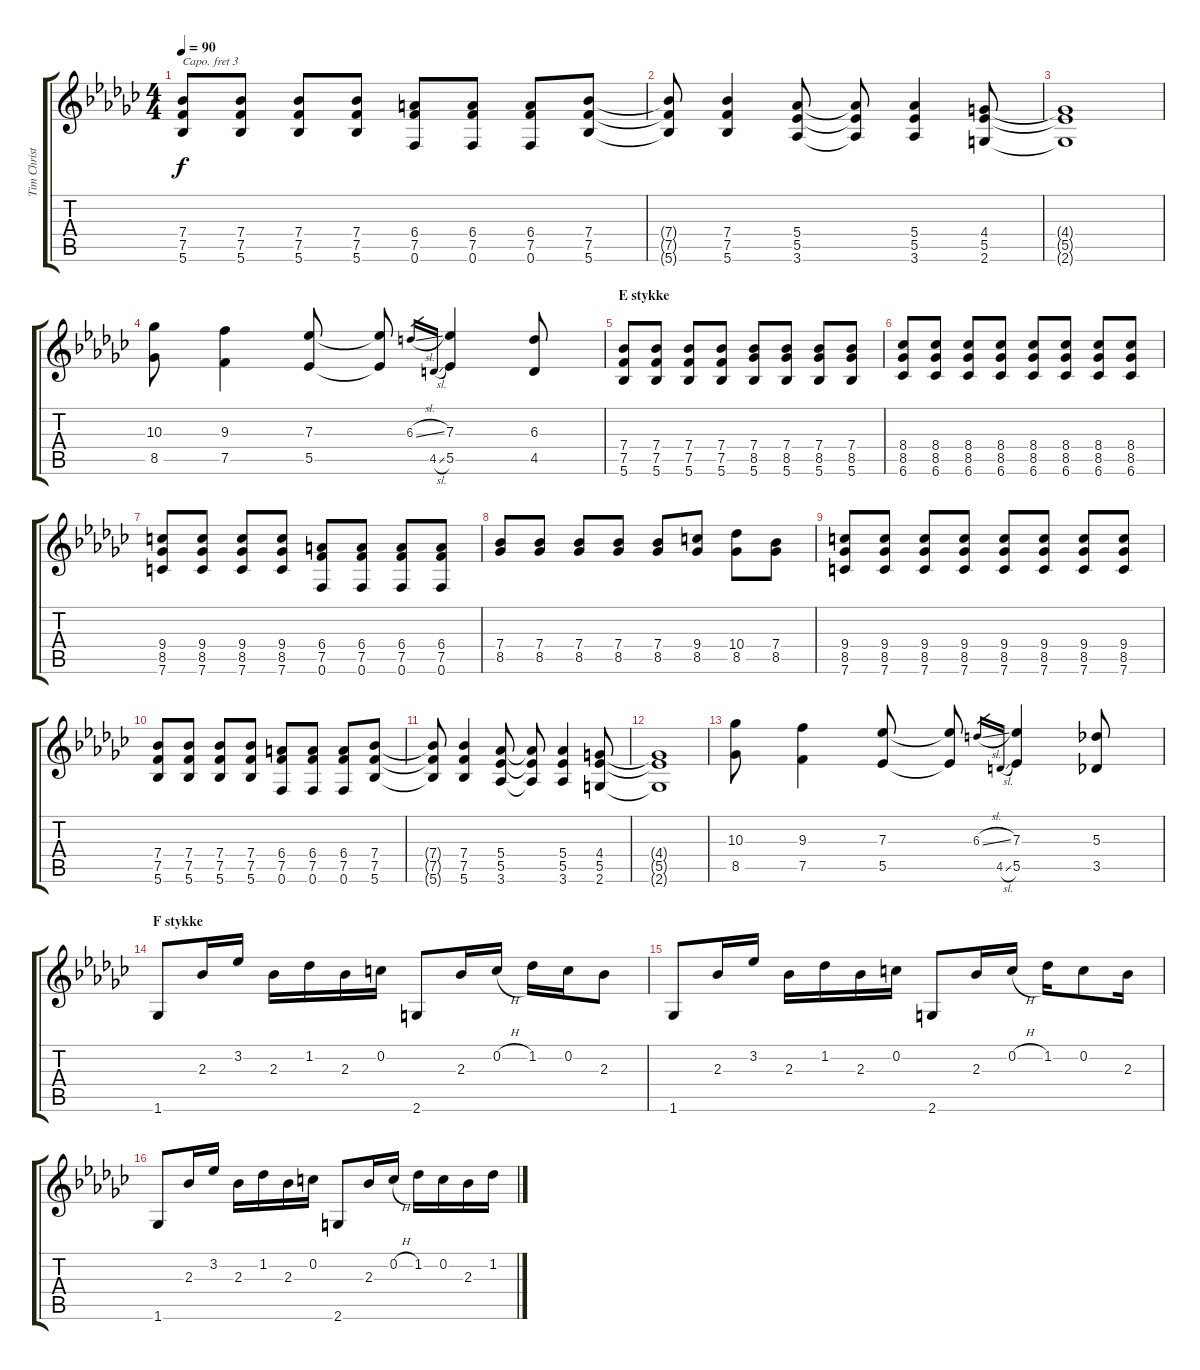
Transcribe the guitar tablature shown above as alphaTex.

\track ("Tim Christensen (Guitar 1)" "Tim Christ") {instrument distortionguitar}
\staff {score tabs}
\capo 3
\tuning (D4 A3 F3 C3 G2 D2) {hide}
\ts (4 4)
\tempo 90
\clef g2
\ks gb
(7.4 7.5 5.6).8{dy f} (7.4 7.5 5.6).8 (7.4 7.5 5.6).8 (7.4 7.5 5.6).8 (6.4 7.5 0.6).8 (6.4 7.5 0.6).8 (6.4 7.5 0.6).8 (7.4 7.5 5.6).8 |
(7.4{t} 7.5{t} 5.6{t}).8 (7.4 7.5 5.6).4 (5.4 5.5 3.6).8 (5.4{t} 5.5{t} 3.6{t}).8 (5.4 5.5 3.6).4 (4.4 5.5 2.6).8 |
(4.4{t} 5.5{t} 2.6{t}).1 |
(10.3 8.5).8 (9.3 7.5).4 (7.3 5.5).8 (7.3{t} 5.5{t}).8 6.3{sl}.16{gr} 4.5{sl}.16{gr} (7.3 5.5).4 (6.3 4.5).8 |
\section ("" "E stykke")
(7.4 7.5 5.6).8 (7.4 7.5 5.6).8 (7.4 7.5 5.6).8 (7.4 7.5 5.6).8 (7.4 8.5 5.6).8 (7.4 8.5 5.6).8 (7.4 8.5 5.6).8 (7.4 8.5 5.6).8 |
(8.4 8.5 6.6).8 (8.4 8.5 6.6).8 (8.4 8.5 6.6).8 (8.4 8.5 6.6).8 (8.4 8.5 6.6).8 (8.4 8.5 6.6).8 (8.4 8.5 6.6).8 (8.4 8.5 6.6).8 |
(9.4 8.5 7.6).8 (9.4 8.5 7.6).8 (9.4 8.5 7.6).8 (9.4 8.5 7.6).8 (6.4 7.5 0.6).8 (6.4 7.5 0.6).8 (6.4 7.5 0.6).8 (6.4 7.5 0.6).8 |
(7.4 8.5).8 (7.4 8.5).8 (7.4 8.5).8 (7.4 8.5).8 (7.4 8.5).8 (9.4 8.5).8 (10.4 8.5).8 (7.4 8.5).8 |
(9.4 8.5 7.6).8 (9.4 8.5 7.6).8 (9.4 8.5 7.6).8 (9.4 8.5 7.6).8 (9.4 8.5 7.6).8 (9.4 8.5 7.6).8 (9.4 8.5 7.6).8 (9.4 8.5 7.6).8 |
(7.4 7.5 5.6).8 (7.4 7.5 5.6).8 (7.4 7.5 5.6).8 (7.4 7.5 5.6).8 (6.4 7.5 0.6).8 (6.4 7.5 0.6).8 (6.4 7.5 0.6).8 (7.4 7.5 5.6).8 |
(7.4{t} 7.5{t} 5.6{t}).8 (7.4 7.5 5.6).4 (5.4 5.5 3.6).8 (5.4{t} 5.5{t} 3.6{t}).8 (5.4 5.5 3.6).4 (4.4 5.5 2.6).8 |
(4.4{t} 5.5{t} 2.6{t}).1 |
(10.3 8.5).8 (9.3 7.5).4 (7.3 5.5).8 (7.3{t} 5.5{t}).8 6.3{sl}.16{gr} 4.5{sl}.16{gr} (7.3 5.5).4 (5.3 3.5).8 |
\section ("" "F stykke")
1.6.8 2.3.16 3.2.16 2.3.16 1.2.16 2.3.16 0.2.16 2.6.8 2.3.16 0.2{h}.16 1.2.16 0.2.16 2.3.8 |
1.6.8 2.3.16 3.2.16 2.3.16 1.2.16 2.3.16 0.2.16 2.6.8 2.3.16 0.2{h}.16 1.2.16 0.2.8 2.3.16 |
1.6.8 2.3.16 3.2.16 2.3.16 1.2.16 2.3.16 0.2.16 2.6.8 2.3.16 0.2{h}.16 1.2.16 0.2.16 2.3.16 1.2.16
